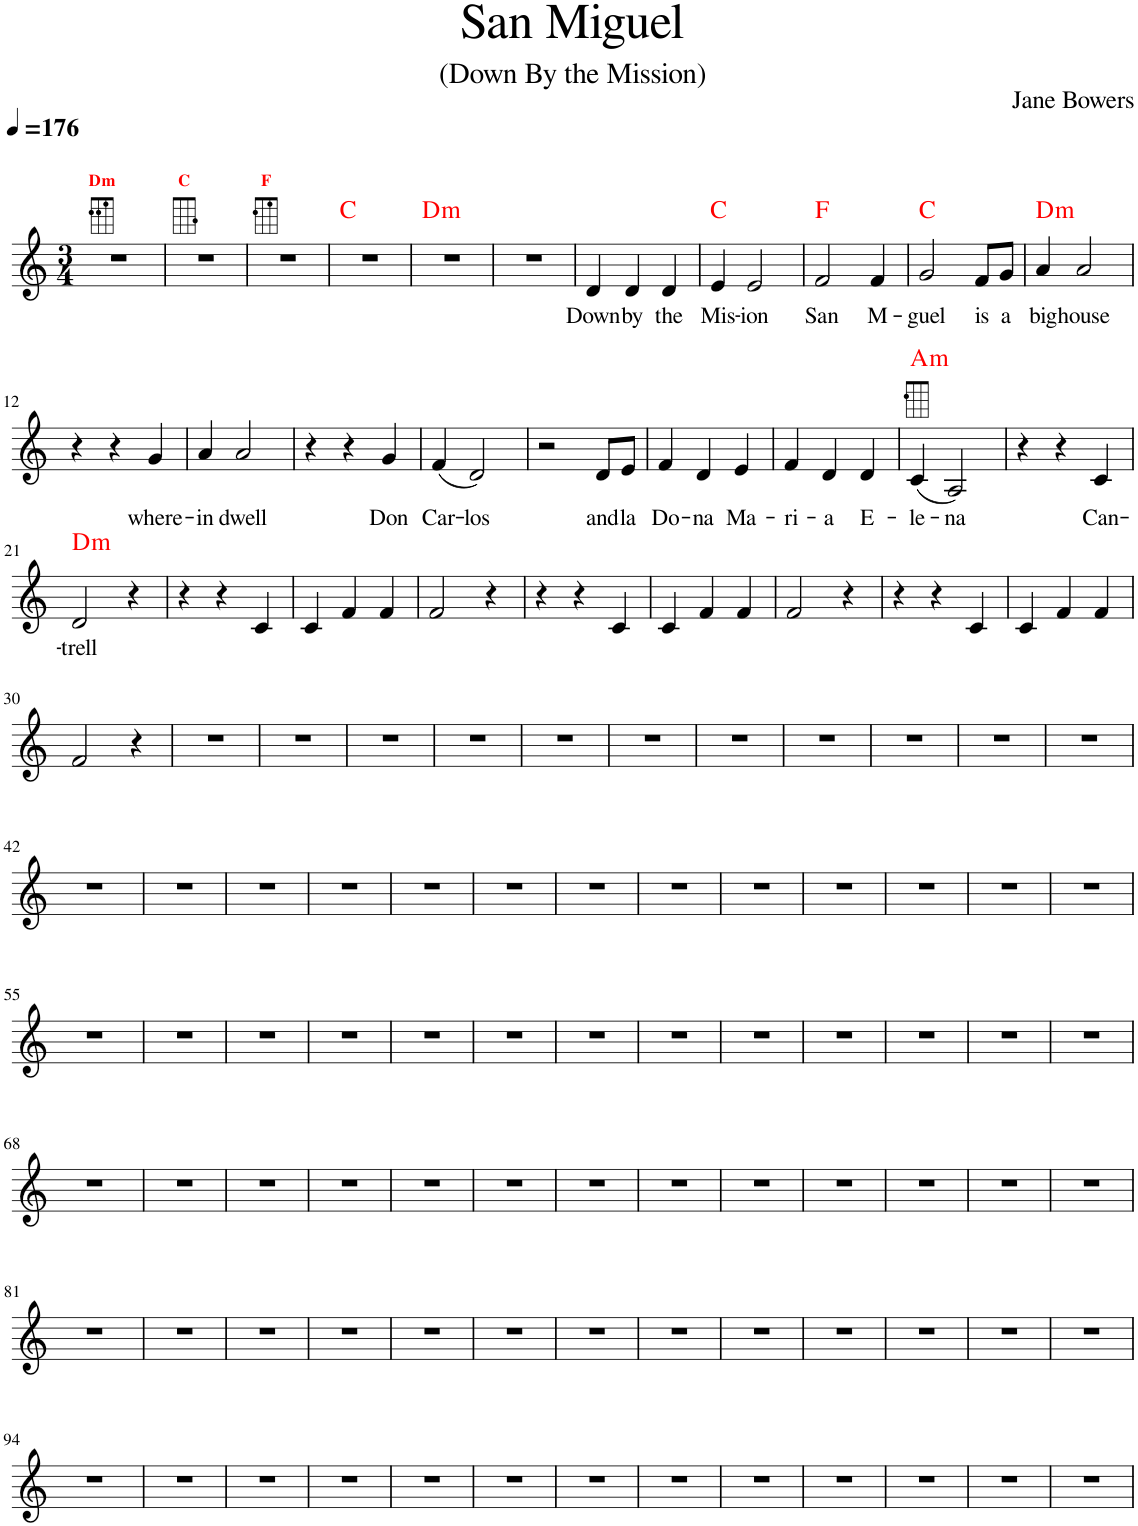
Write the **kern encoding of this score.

**kern	**text	**harte
*part1	*part1	*part1
*staff1	*staff1	*
*I"Piano	*	*
*I'Pno.	*	*
*clefG2	*	*
*k[]	*	*
*M3/4	*	*
*MM176	*	*
=1	=1	=1
!	!	!LO:H:kt=m
2.r	.	D:min
=2	=2	=2
2.r	.	C:maj
=3	=3	=3
2.r	.	F:maj
=4	=4	=4
2.r	.	C:maj
=5	=5	=5
!	!	!LO:H:kt=m
2.r	.	D:min
=6	=6	=6
2.r	.	.
=7	=7	=7
!	!LO:LY:b	!
4d/	Down	.
!	!LO:LY:b	!
4d/	by	.
!	!LO:LY:b	!
4d/	the	.
=8	=8	=8
!	!LO:LY:b	!
4e/	Mis-	C:maj
!	!LO:LY:b	!
2e/	-ion	.
=9	=9	=9
!	!LO:LY:b	!
2f/	San	F:maj
!	!LO:LY:b	!
4f/	M-	.
=10	=10	=10
!	!LO:LY:b	!
2g/	-guel	C:maj
!	!LO:LY:b	!
8f/L	is	.
!	!LO:LY:b	!
8g/J	a	.
=11	=11	=11
!	!LO:LY:b	!LO:H:kt=m
4a/	big	D:min
!	!LO:LY:b	!
2a/	house	.
!!LO:LB:g=z
=12	=12	=12
4r	.	.
4r	.	.
!	!LO:LY:b	!
4g/	where-	.
=13	=13	=13
!	!LO:LY:b	!
4a/	-in	.
!	!LO:LY:b	!
2a/	dwell	.
=14	=14	=14
4r	.	.
4r	.	.
!	!LO:LY:b	!
4g/	Don	.
=15	=15	=15
!	!LO:LY:b	!
(4f/	Car-	.
!	!LO:LY:b	!
2d/)	-los	.
=16	=16	=16
2r	.	.
!	!LO:LY:b	!
8d/L	and	.
!	!LO:LY:b	!
8e/J	la	.
=17	=17	=17
!	!LO:LY:b	!
4f/	Do-	.
!	!LO:LY:b	!
4d/	-na	.
!	!LO:LY:b	!
4e/	Ma-	.
=18	=18	=18
!	!LO:LY:b	!
4f/	-ri-	.
!	!LO:LY:b	!
4d/	a	.
!	!LO:LY:b	!
4d/	E-	.
=19	=19	=19
!	!LO:LY:b	!LO:H:kt=m
(4c/	-le-	A:min
!	!LO:LY:b	!
2A/)	-na	.
=20	=20	=20
4r	.	.
4r	.	.
!	!LO:LY:b	!
4c/	Can-	.
!!LO:LB:g=z
=21	=21	=21
!	!LO:LY:b	!LO:H:kt=m
2d/	-trell	D:min
4r	.	.
=22	=22	=22
4r	.	.
4r	.	.
4c/	.	.
=23	=23	=23
4c/	.	.
4f/	.	.
4f/	.	.
=24	=24	=24
2f/	.	.
4r	.	.
=25	=25	=25
4r	.	.
4r	.	.
4c/	.	.
=26	=26	=26
4c/	.	.
4f/	.	.
4f/	.	.
=27	=27	=27
2f/	.	.
4r	.	.
=28	=28	=28
4r	.	.
4r	.	.
4c/	.	.
=29	=29	=29
4c/	.	.
4f/	.	.
4f/	.	.
!!LO:LB:g=z
=30	=30	=30
2f/	.	.
4r	.	.
=31	=31	=31
2.r	.	.
=32	=32	=32
2.r	.	.
=33	=33	=33
2.r	.	.
=34	=34	=34
2.r	.	.
=35	=35	=35
2.r	.	.
=36	=36	=36
2.r	.	.
=37	=37	=37
2.r	.	.
=38	=38	=38
2.r	.	.
=39	=39	=39
2.r	.	.
=40	=40	=40
2.r	.	.
=41	=41	=41
2.r	.	.
!!LO:LB:g=z
=42	=42	=42
2.r	.	.
=43	=43	=43
2.r	.	.
=44	=44	=44
2.r	.	.
=45	=45	=45
2.r	.	.
=46	=46	=46
2.r	.	.
=47	=47	=47
2.r	.	.
=48	=48	=48
2.r	.	.
=49	=49	=49
2.r	.	.
=50	=50	=50
2.r	.	.
=51	=51	=51
2.r	.	.
=52	=52	=52
2.r	.	.
=53	=53	=53
2.r	.	.
=54	=54	=54
2.r	.	.
!!LO:LB:g=z
=55	=55	=55
2.r	.	.
=56	=56	=56
2.r	.	.
=57	=57	=57
2.r	.	.
=58	=58	=58
2.r	.	.
=59	=59	=59
2.r	.	.
=60	=60	=60
2.r	.	.
=61	=61	=61
2.r	.	.
=62	=62	=62
2.r	.	.
=63	=63	=63
2.r	.	.
=64	=64	=64
2.r	.	.
=65	=65	=65
2.r	.	.
=66	=66	=66
2.r	.	.
=67	=67	=67
2.r	.	.
!!LO:LB:g=z
=68	=68	=68
2.r	.	.
=69	=69	=69
2.r	.	.
=70	=70	=70
2.r	.	.
=71	=71	=71
2.r	.	.
=72	=72	=72
2.r	.	.
=73	=73	=73
2.r	.	.
=74	=74	=74
2.r	.	.
=75	=75	=75
2.r	.	.
=76	=76	=76
2.r	.	.
=77	=77	=77
2.r	.	.
=78	=78	=78
2.r	.	.
=79	=79	=79
2.r	.	.
=80	=80	=80
2.r	.	.
!!LO:LB:g=z
=81	=81	=81
2.r	.	.
=82	=82	=82
2.r	.	.
=83	=83	=83
2.r	.	.
=84	=84	=84
2.r	.	.
=85	=85	=85
2.r	.	.
=86	=86	=86
2.r	.	.
=87	=87	=87
2.r	.	.
=88	=88	=88
2.r	.	.
=89	=89	=89
2.r	.	.
=90	=90	=90
2.r	.	.
=91	=91	=91
2.r	.	.
=92	=92	=92
2.r	.	.
=93	=93	=93
2.r	.	.
!!LO:LB:g=z
=94	=94	=94
2.r	.	.
=95	=95	=95
2.r	.	.
=96	=96	=96
2.r	.	.
=97	=97	=97
2.r	.	.
=98	=98	=98
2.r	.	.
=99	=99	=99
2.r	.	.
=100	=100	=100
2.r	.	.
=101	=101	=101
2.r	.	.
=102	=102	=102
2.r	.	.
=103	=103	=103
2.r	.	.
=104	=104	=104
2.r	.	.
=105	=105	=105
2.r	.	.
=106	=106	=106
2.r	.	.
=	=	=
*-	*-	*-
